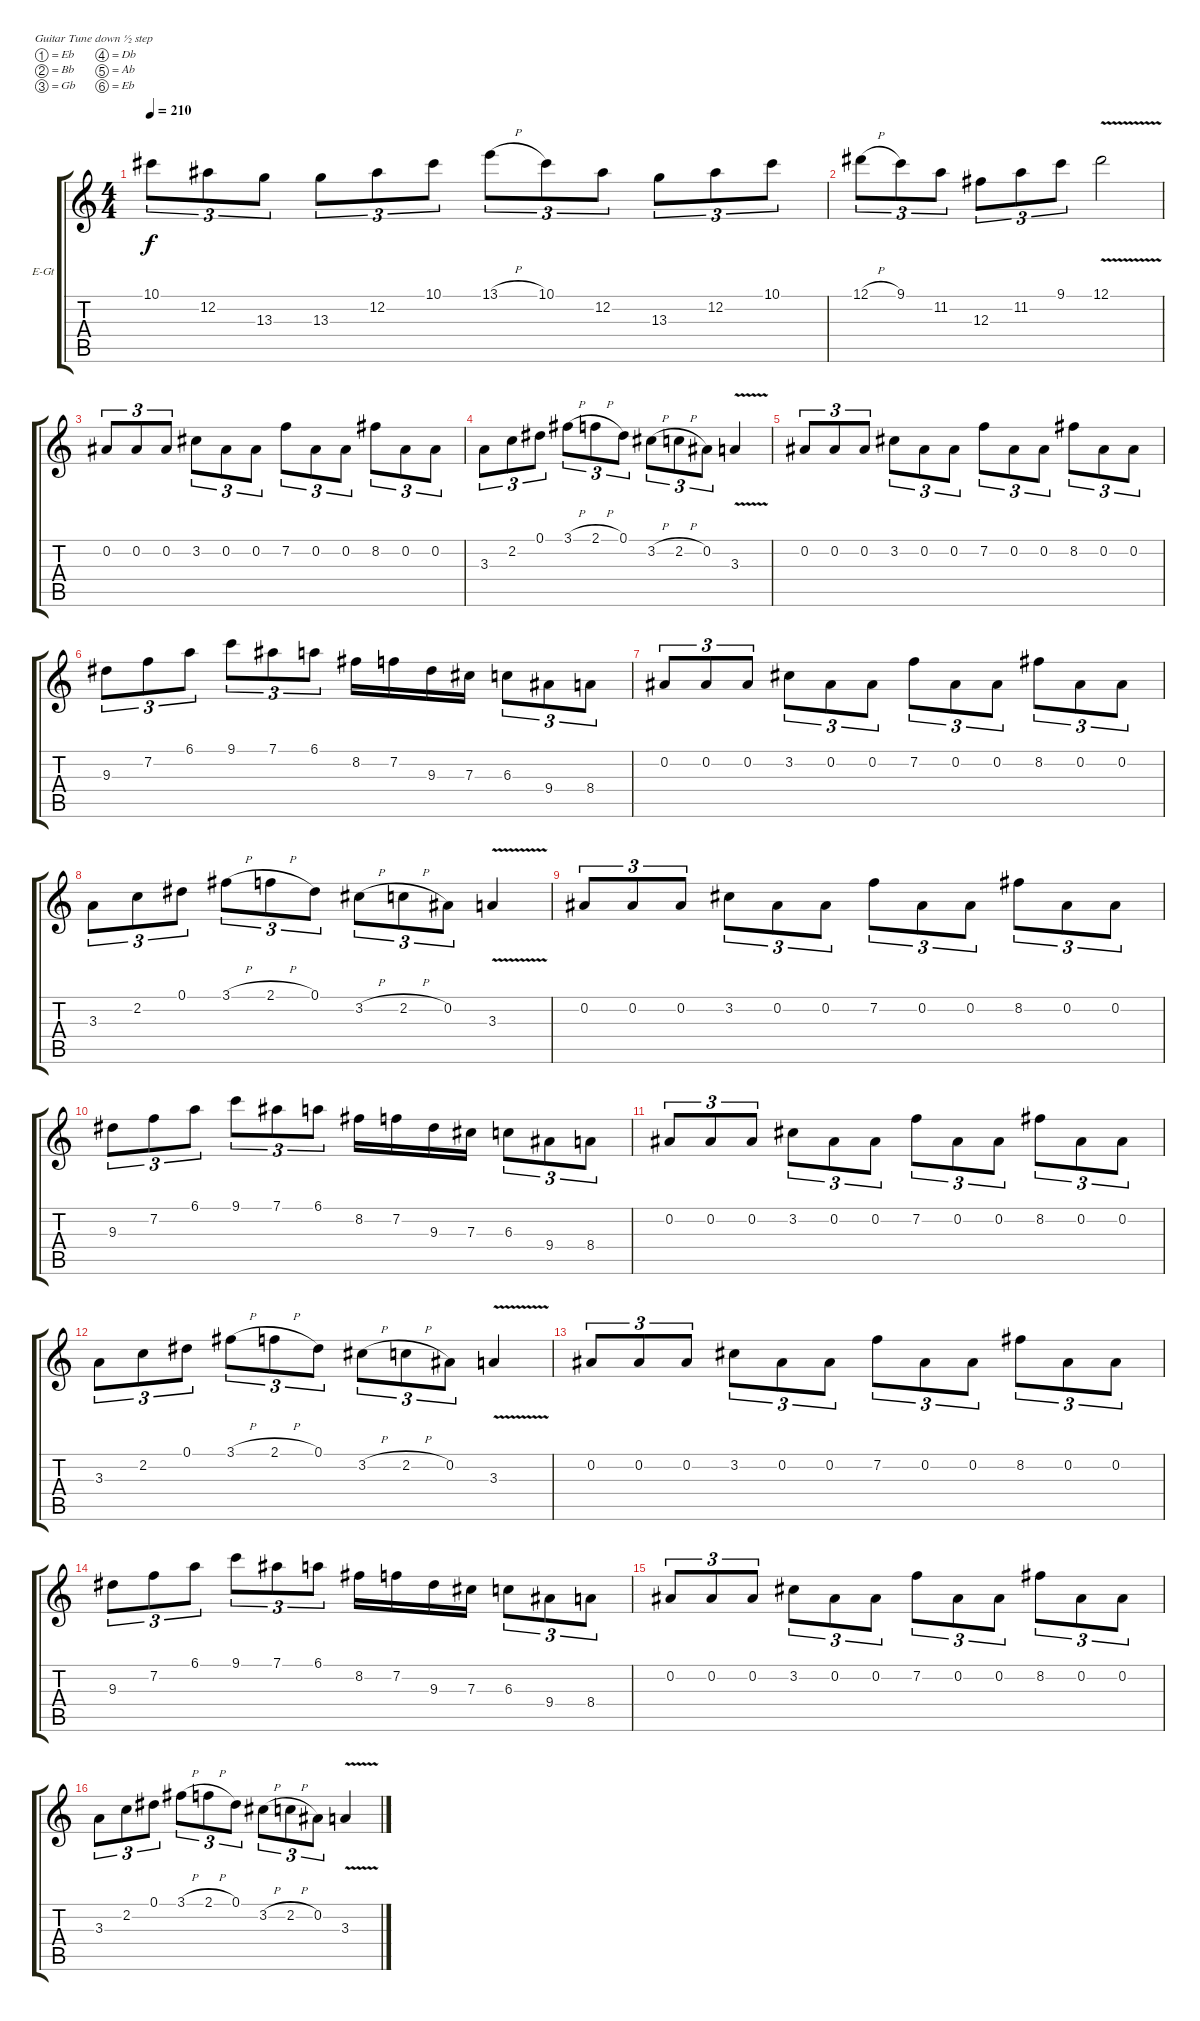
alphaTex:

\bracketExtendMode groupsimilarinstruments
\firstSystemTrackNameOrientation horizontal
\otherSystemsTrackNameOrientation horizontal
\track ("Malmsteen Líder 2" "E-Gt") {instrument distortionguitar}
\staff {score tabs}
\tuning (Eb4 Bb3 Gb3 Db3 Ab2 Eb2)
\ts (4 4)
\tempo 210
\clef g2
\ks c
10.1.8{tu (3 2) dy f} 12.2.8{tu (3 2)} 13.3.8{tu (3 2)} 13.3.8{tu (3 2)} 12.2.8{tu (3 2)} 10.1.8{tu (3 2)} 13.1{h}.8{tu (3 2)} 10.1.8{tu (3 2)} 12.2.8{tu (3 2)} 13.3.8{tu (3 2)} 12.2.8{tu (3 2)} 10.1.8{tu (3 2)} |
12.1{h}.8{tu (3 2)} 9.1.8{tu (3 2)} 11.2.8{tu (3 2)} 12.3.8{tu (3 2)} 11.2.8{tu (3 2)} 9.1.8{tu (3 2)} 12.1{v}.2 |
0.2.8{tu (3 2)} 0.2.8{tu (3 2)} 0.2.8{tu (3 2)} 3.2.8{tu (3 2)} 0.2.8{tu (3 2)} 0.2.8{tu (3 2)} 7.2.8{tu (3 2)} 0.2.8{tu (3 2)} 0.2.8{tu (3 2)} 8.2.8{tu (3 2)} 0.2.8{tu (3 2)} 0.2.8{tu (3 2)} |
3.3.8{tu (3 2)} 2.2.8{tu (3 2)} 0.1.8{tu (3 2)} 3.1{h}.8{tu (3 2)} 2.1{h}.8{tu (3 2)} 0.1.8{tu (3 2)} 3.2{h}.8{tu (3 2)} 2.2{h}.8{tu (3 2)} 0.2.8{tu (3 2)} 3.3{v}.4 |
0.2.8{tu (3 2)} 0.2.8{tu (3 2)} 0.2.8{tu (3 2)} 3.2.8{tu (3 2)} 0.2.8{tu (3 2)} 0.2.8{tu (3 2)} 7.2.8{tu (3 2)} 0.2.8{tu (3 2)} 0.2.8{tu (3 2)} 8.2.8{tu (3 2)} 0.2.8{tu (3 2)} 0.2.8{tu (3 2)} |
9.3.8{tu (3 2)} 7.2.8{tu (3 2)} 6.1.8{tu (3 2)} 9.1.8{tu (3 2)} 7.1.8{tu (3 2)} 6.1.8{tu (3 2)} 8.2.16 7.2.16 9.3.16 7.3.16 6.3.8{tu (3 2)} 9.4.8{tu (3 2)} 8.4.8{tu (3 2)} |
0.2.8{tu (3 2)} 0.2.8{tu (3 2)} 0.2.8{tu (3 2)} 3.2.8{tu (3 2)} 0.2.8{tu (3 2)} 0.2.8{tu (3 2)} 7.2.8{tu (3 2)} 0.2.8{tu (3 2)} 0.2.8{tu (3 2)} 8.2.8{tu (3 2)} 0.2.8{tu (3 2)} 0.2.8{tu (3 2)} |
3.3.8{tu (3 2)} 2.2.8{tu (3 2)} 0.1.8{tu (3 2)} 3.1{h}.8{tu (3 2)} 2.1{h}.8{tu (3 2)} 0.1.8{tu (3 2)} 3.2{h}.8{tu (3 2)} 2.2{h}.8{tu (3 2)} 0.2.8{tu (3 2)} 3.3{v}.4 |
0.2.8{tu (3 2)} 0.2.8{tu (3 2)} 0.2.8{tu (3 2)} 3.2.8{tu (3 2)} 0.2.8{tu (3 2)} 0.2.8{tu (3 2)} 7.2.8{tu (3 2)} 0.2.8{tu (3 2)} 0.2.8{tu (3 2)} 8.2.8{tu (3 2)} 0.2.8{tu (3 2)} 0.2.8{tu (3 2)} |
9.3.8{tu (3 2)} 7.2.8{tu (3 2)} 6.1.8{tu (3 2)} 9.1.8{tu (3 2)} 7.1.8{tu (3 2)} 6.1.8{tu (3 2)} 8.2.16 7.2.16 9.3.16 7.3.16 6.3.8{tu (3 2)} 9.4.8{tu (3 2)} 8.4.8{tu (3 2)} |
0.2.8{tu (3 2)} 0.2.8{tu (3 2)} 0.2.8{tu (3 2)} 3.2.8{tu (3 2)} 0.2.8{tu (3 2)} 0.2.8{tu (3 2)} 7.2.8{tu (3 2)} 0.2.8{tu (3 2)} 0.2.8{tu (3 2)} 8.2.8{tu (3 2)} 0.2.8{tu (3 2)} 0.2.8{tu (3 2)} |
3.3.8{tu (3 2)} 2.2.8{tu (3 2)} 0.1.8{tu (3 2)} 3.1{h}.8{tu (3 2)} 2.1{h}.8{tu (3 2)} 0.1.8{tu (3 2)} 3.2{h}.8{tu (3 2)} 2.2{h}.8{tu (3 2)} 0.2.8{tu (3 2)} 3.3{v}.4 |
0.2.8{tu (3 2)} 0.2.8{tu (3 2)} 0.2.8{tu (3 2)} 3.2.8{tu (3 2)} 0.2.8{tu (3 2)} 0.2.8{tu (3 2)} 7.2.8{tu (3 2)} 0.2.8{tu (3 2)} 0.2.8{tu (3 2)} 8.2.8{tu (3 2)} 0.2.8{tu (3 2)} 0.2.8{tu (3 2)} |
9.3.8{tu (3 2)} 7.2.8{tu (3 2)} 6.1.8{tu (3 2)} 9.1.8{tu (3 2)} 7.1.8{tu (3 2)} 6.1.8{tu (3 2)} 8.2.16 7.2.16 9.3.16 7.3.16 6.3.8{tu (3 2)} 9.4.8{tu (3 2)} 8.4.8{tu (3 2)} |
0.2.8{tu (3 2)} 0.2.8{tu (3 2)} 0.2.8{tu (3 2)} 3.2.8{tu (3 2)} 0.2.8{tu (3 2)} 0.2.8{tu (3 2)} 7.2.8{tu (3 2)} 0.2.8{tu (3 2)} 0.2.8{tu (3 2)} 8.2.8{tu (3 2)} 0.2.8{tu (3 2)} 0.2.8{tu (3 2)} |
3.3.8{tu (3 2)} 2.2.8{tu (3 2)} 0.1.8{tu (3 2)} 3.1{h}.8{tu (3 2)} 2.1{h}.8{tu (3 2)} 0.1.8{tu (3 2)} 3.2{h}.8{tu (3 2)} 2.2{h}.8{tu (3 2)} 0.2.8{tu (3 2)} 3.3{v}.4
